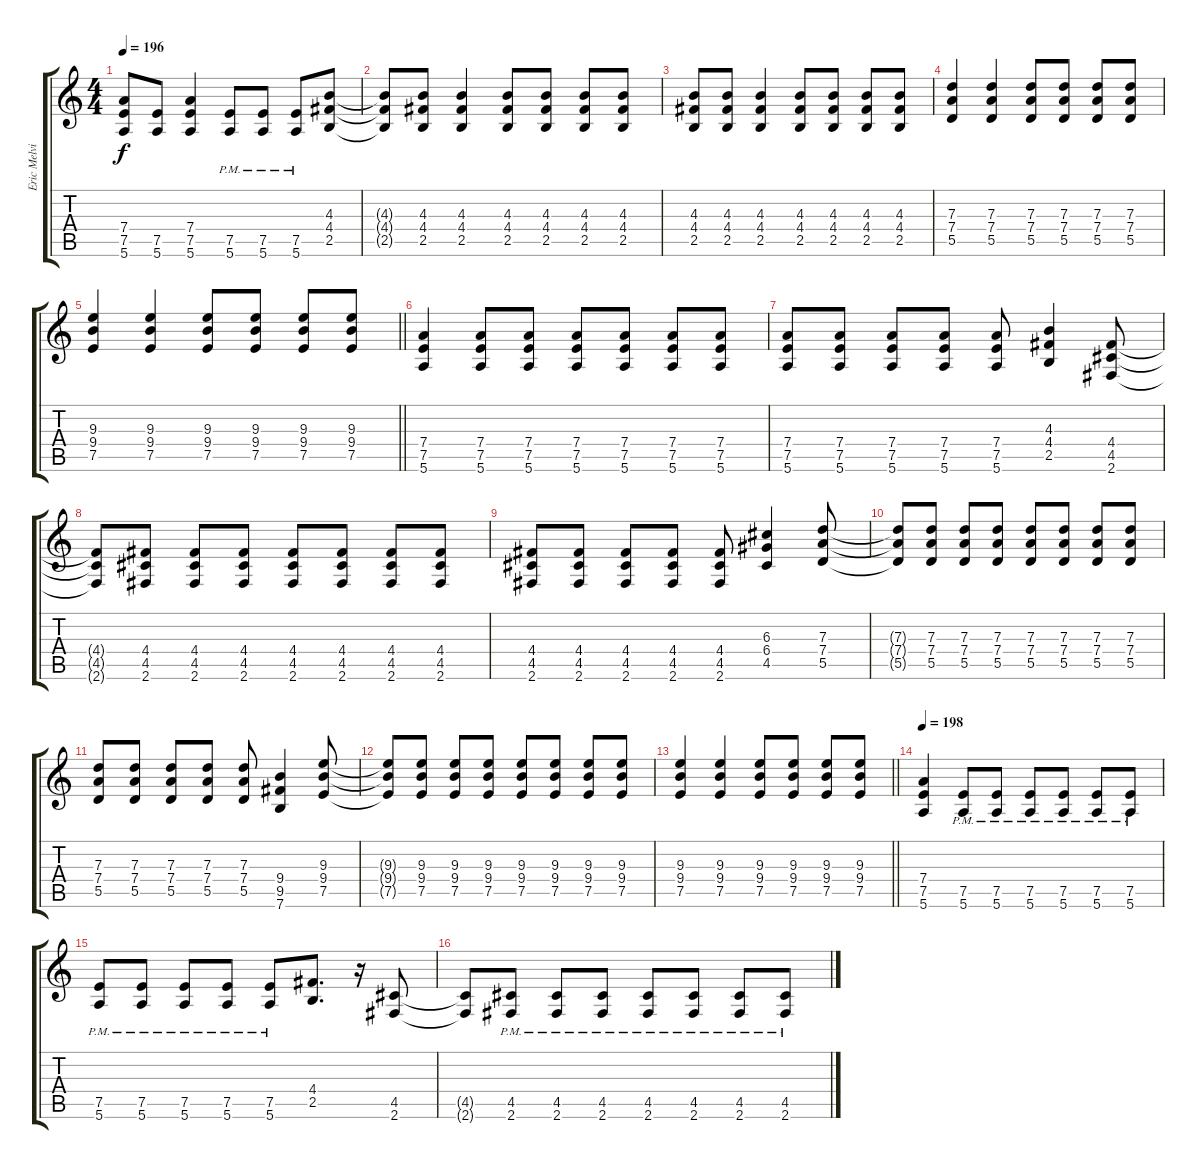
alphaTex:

\track ("Eric Melvin" "Eric Melvi") {instrument distortionguitar}
\staff {score tabs}
\tuning (E4 B3 G3 D3 A2 E2) {hide}
\ts (4 4)
\tempo 196
\clef g2
\ks c
(7.4{t} 7.5{t} 5.6{t}).8{dy f} (7.5 5.6).8 (7.4 7.5 5.6).4 (7.5{pm} 5.6{pm}).8 (7.5{pm} 5.6{pm}).8 (7.5{pm} 5.6{pm}).8 (4.3 4.4 2.5).8 |
(4.3{t} 4.4{t} 2.5{t}).8 (4.3 4.4 2.5).8 (4.3 4.4 2.5).4 (4.3 4.4 2.5).8 (4.3 4.4 2.5).8 (4.3 4.4 2.5).8 (4.3 4.4 2.5).8 |
(4.3 4.4 2.5).8 (4.3 4.4 2.5).8 (4.3 4.4 2.5).4 (4.3 4.4 2.5).8 (4.3 4.4 2.5).8 (4.3 4.4 2.5).8 (4.3 4.4 2.5).8 |
(7.3 7.4 5.5).4 (7.3 7.4 5.5).4 (7.3 7.4 5.5).8 (7.3 7.4 5.5).8 (7.3 7.4 5.5).8 (7.3 7.4 5.5).8 |
\barLineRight lightlight
(9.3 9.4 7.5).4 (9.3 9.4 7.5).4 (9.3 9.4 7.5).8 (9.3 9.4 7.5).8 (9.3 9.4 7.5).8 (9.3 9.4 7.5).8 |
\section ("" "")
(7.4 7.5 5.6).4 (7.4 7.5 5.6).8 (7.4 7.5 5.6).8 (7.4 7.5 5.6).8 (7.4 7.5 5.6).8 (7.4 7.5 5.6).8 (7.4 7.5 5.6).8 |
(7.4 7.5 5.6).8 (7.4 7.5 5.6).8 (7.4 7.5 5.6).8 (7.4 7.5 5.6).8 (7.4 7.5 5.6).8 (4.3 4.4 2.5).4 (4.4 4.5 2.6).8 |
(4.4{t} 4.5{t} 2.6{t}).8 (4.4 4.5 2.6).8 (4.4 4.5 2.6).8 (4.4 4.5 2.6).8 (4.4 4.5 2.6).8 (4.4 4.5 2.6).8 (4.4 4.5 2.6).8 (4.4 4.5 2.6).8 |
(4.4 4.5 2.6).8 (4.4 4.5 2.6).8 (4.4 4.5 2.6).8 (4.4 4.5 2.6).8 (4.4 4.5 2.6).8 (6.3 6.4 4.5).4 (7.3 7.4 5.5).8 |
(7.3{t} 7.4{t} 5.5{t}).8 (7.3 7.4 5.5).8 (7.3 7.4 5.5).8 (7.3 7.4 5.5).8 (7.3 7.4 5.5).8 (7.3 7.4 5.5).8 (7.3 7.4 5.5).8 (7.3 7.4 5.5).8 |
(7.3 7.4 5.5).8 (7.3 7.4 5.5).8 (7.3 7.4 5.5).8 (7.3 7.4 5.5).8 (7.3 7.4 5.5).8 (9.4 9.5 7.6).4 (9.3 9.4 7.5).8 |
(9.3{t} 9.4{t} 7.5{t}).8 (9.3 9.4 7.5).8 (9.3 9.4 7.5).8 (9.3 9.4 7.5).8 (9.3 9.4 7.5).8 (9.3 9.4 7.5).8 (9.3 9.4 7.5).8 (9.3 9.4 7.5).8 |
\barLineRight lightlight
(9.3 9.4 7.5).4 (9.3 9.4 7.5).4 (9.3 9.4 7.5).8 (9.3 9.4 7.5).8 (9.3 9.4 7.5).8 (9.3 9.4 7.5).8 |
\section ("" "")
\tempo 198
(7.4 7.5 5.6).4 (7.5{pm} 5.6{pm}).8 (7.5{pm} 5.6{pm}).8 (7.5{pm} 5.6{pm}).8 (7.5{pm} 5.6{pm}).8 (7.5{pm} 5.6{pm}).8 (7.5{pm} 5.6{pm}).8 |
(7.5{pm} 5.6{pm}).8 (7.5{pm} 5.6{pm}).8 (7.5{pm} 5.6{pm}).8 (7.5{pm} 5.6{pm}).8 (7.5{pm} 5.6{pm}).8 (4.4 2.5).8{d} r.16 (4.5 2.6).8 |
(4.5{t} 2.6{t}).8 (4.5{pm} 2.6{pm}).8 (4.5{pm} 2.6{pm}).8 (4.5{pm} 2.6{pm}).8 (4.5{pm} 2.6{pm}).8 (4.5{pm} 2.6{pm}).8 (4.5{pm} 2.6{pm}).8 (4.5{pm} 2.6{pm}).8
